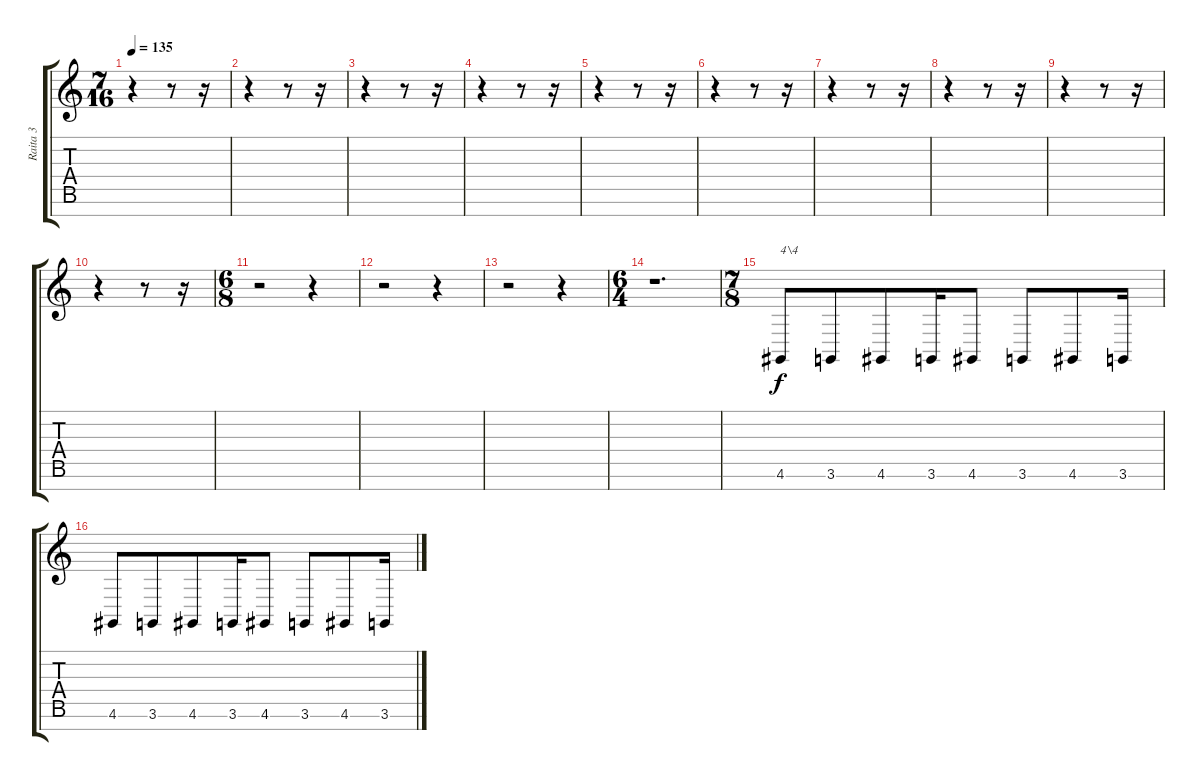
\track ("Raita 3" "Raita 3") {instrument synthbrass1}
\staff {score tabs}
\tuning (E4 B3 G3 D3 A2 E2 B1) {hide}
\ts (7 16)
\tempo 135
\clef g2
\ks c
r.4{dy f} r.8 r.16 |
r.4 r.8 r.16 |
r.4 r.8 r.16 |
r.4 r.8 r.16 |
r.4 r.8 r.16 |
r.4 r.8 r.16 |
r.4 r.8 r.16 |
r.4 r.8 r.16 |
r.4 r.8 r.16 |
r.4 r.8 r.16 |
\ts (6 8)
r.2 r.4 |
r.2 r.4 |
r.2 r.4 |
\ts (6 4)
r.1{d} |
\ts (7 8)
4.6.8{txt "4\\4" volume 8} 3.6.8 4.6.8 3.6.16 4.6.8 3.6.8 4.6.8 3.6.16 |
4.6.8{volume 8} 3.6.8 4.6.8 3.6.16 4.6.8 3.6.8 4.6.8 3.6.16
